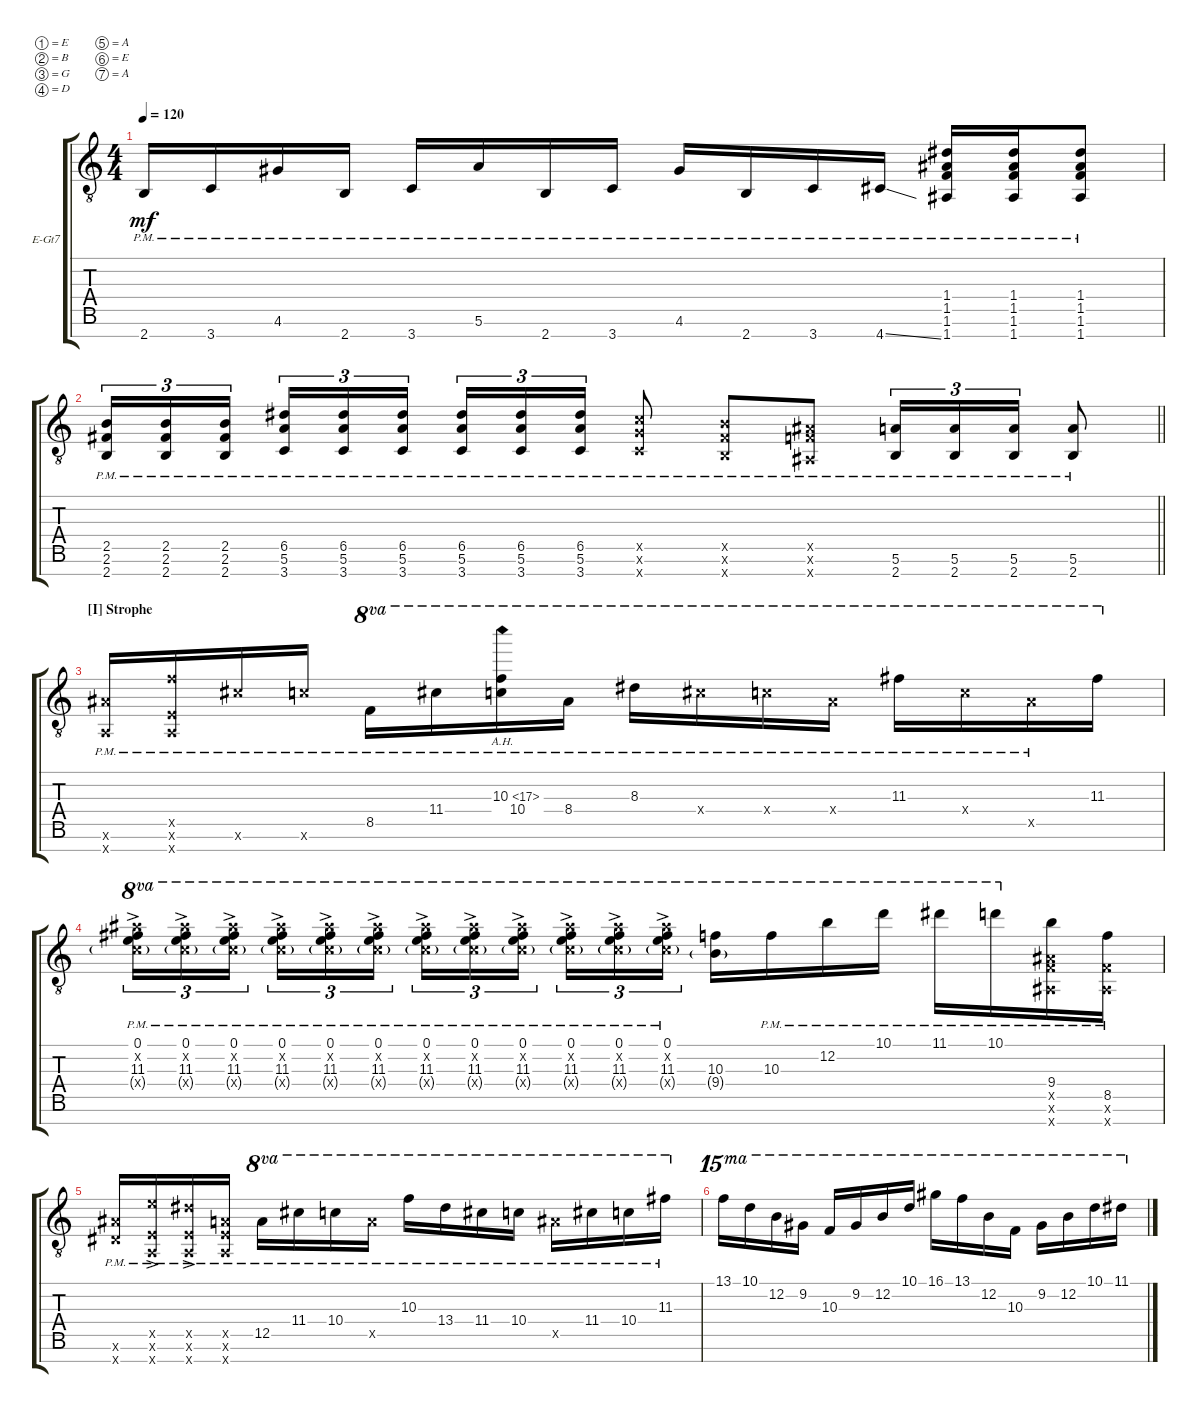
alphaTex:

\defaultSystemsLayout 4
\bracketExtendMode groupsimilarinstruments
\firstSystemTrackNameOrientation horizontal
\otherSystemsTrackNameOrientation horizontal
\track ("Electric Guitar" "E-Gt7") {instrument distortionguitar}
\staff {score tabs}
\tuning (E4 B3 G3 D3 A2 E2 A1)
\ts (4 4)
\tempo 120
\clef g2
\ottava 8vb
\ks c
2.7{pm}.16{dy mf} 3.7{pm}.16 4.6{pm}.16 2.7{pm}.16 3.7{pm}.16 5.6{pm}.16 2.7{pm}.16 3.7{pm}.16 4.6{pm}.16 2.7{pm}.16 3.7{pm}.16 4.7{ss pm}.16 (1.7{pm} 1.6{pm} 1.5{pm} 1.4{pm}).16 (1.7{pm} 1.6{pm} 1.5{pm} 1.4{pm}).16 (1.7{pm} 1.6{pm} 1.5{pm} 1.4{pm}).8 |
\barLineRight lightlight
(2.7{pm} 2.6{pm} 2.5{pm}).16{tu (3 2)} (2.5{pm} 2.6{pm} 2.7{pm}).16{tu (3 2)} (2.7{pm} 2.6{pm} 2.5{pm}).16{tu (3 2)} (3.7{pm} 5.6{pm} 6.5{pm}).16{tu (3 2)} (3.7{pm} 5.6{pm} 6.5{pm}).16{tu (3 2)} (3.7{pm} 5.6{pm} 6.5{pm}).16{tu (3 2)} (3.7{pm} 5.6{pm} 6.5{pm}).16{tu (3 2)} (3.7{pm} 5.6{pm} 6.5{pm}).16{tu (3 2)} (3.7{pm} 5.6{pm} 6.5{pm}).16{tu (3 2)} (3.7{pm x} 3.6{pm x} 3.5{pm x}).8 (2.5{pm x} 2.6{pm x} 2.7{pm x}).8 (1.7{pm x} 1.6{pm x} 1.5{pm x}).8 (2.7{pm} 5.6{pm}).16{tu (3 2)} (2.7{pm} 5.6{pm}).16{tu (3 2)} (2.7{pm} 5.6{pm}).16{tu (3 2)} (2.7{pm} 5.6{pm}).8 |
\section ("I" "Strophe")
(6.6{pm x} 0.7{pm x}).16 (8.5{pm x} 0.7{pm x} 0.6{pm x}).16 9.6{pm x}.16 8.6{pm x}.16 8.5{pm}.16{ot 8va} 11.4{pm}.16{ot 8va} (10.3{ah 7} 10.4{pm}).16{ot 8va} 8.4{pm}.16{ot 8va} 8.3{pm}.16{ot 8va} 11.4{pm x}.16{ot 8va} 10.4{pm x}.16{ot 8va} 8.4{pm x}.16{ot 8va} 11.3{pm}.16{ot 8va} 10.4{pm x}.16{ot 8va} 13.5{pm x}.16{ot 8va} 11.3.16{ot 8va} |
(11.3{ac pm} 10.4{g pm x} 0.1{pm} 11.2{pm x}).16{tu (3 2) ot 8va} (11.3{ac pm} 10.4{g pm x} 0.1{pm} 11.2{pm x}).16{tu (3 2) ot 8va} (11.3{ac pm} 10.4{g pm x} 0.1{pm} 11.2{pm x}).16{tu (3 2) ot 8va} (11.3{ac pm} 10.4{g pm x} 0.1{pm} 11.2{pm x}).16{tu (3 2) ot 8va} (11.3{ac pm} 10.4{g pm x} 0.1{pm} 11.2{pm x}).16{tu (3 2) ot 8va} (11.3{ac pm} 10.4{g pm x} 0.1{pm} 11.2{pm x}).16{tu (3 2) ot 8va} (11.3{ac pm} 10.4{g pm x} 0.1{pm} 11.2{pm x}).16{tu (3 2) ot 8va} (11.3{ac pm} 10.4{g pm x} 0.1{pm} 11.2{pm x}).16{tu (3 2) ot 8va} (11.3{ac pm} 10.4{g pm x} 0.1{pm} 11.2{pm x}).16{tu (3 2) ot 8va} (11.3{ac pm} 10.4{g pm x} 0.1{pm} 11.2{pm x}).16{tu (3 2) ot 8va} (11.3{ac pm} 10.4{g pm x} 0.1{pm} 11.2{pm x}).16{tu (3 2) ot 8va} (11.3{ac pm} 10.4{g pm x} 0.1{pm} 11.2{pm x}).16{tu (3 2) ot 8va} (10.3 9.4{g}).16{ot 8va} 10.3{pm}.16{ot 8va} 12.2{pm}.16{ot 8va} 10.1{pm}.16{ot 8va} 11.1{pm}.16{ot 8va} 10.1{pm}.16{ot 8va} (1.5{pm x} 1.6{pm x} 1.7{pm x} 9.4).16 (1.6{pm x} 1.7{pm x} 8.5).16 |
(6.7{pm x} 6.6{pm x}).16 (7.5{ac x} 0.6{pm x} 0.7{pm x}).16 (6.5{ac x} 0.6{pm x} 0.7{pm x}).16 (0.7{pm x} 0.6{pm x} 0.5{pm x}).16 12.5{pm}.16{ot 8va} 11.4{pm}.16{ot 8va} 10.4{pm}.16{ot 8va} 12.5{pm x}.16{ot 8va} 10.3{pm}.16{ot 8va} 13.4{pm}.16{ot 8va} 11.4{pm}.16{ot 8va} 10.4{pm}.16{ot 8va} 13.5{pm x}.16{ot 8va} 11.4{pm}.16{ot 8va} 10.4{pm}.16{ot 8va} 11.3{pm}.16{ot 8va} |
13.1.16{ot 15ma} 10.1.16{ot 15ma} 12.2.16{ot 15ma} 9.2.16{ot 15ma} 10.3.16{ot 15ma} 9.2.16{ot 15ma} 12.2.16{ot 15ma} 10.1.16{ot 15ma} 16.1.16{ot 15ma} 13.1.16{ot 15ma} 12.2.16{ot 15ma} 10.3.16{ot 15ma} 9.2.16{ot 15ma} 12.2.16{ot 15ma} 10.1.16{ot 15ma} 11.1.16{ot 15ma}
